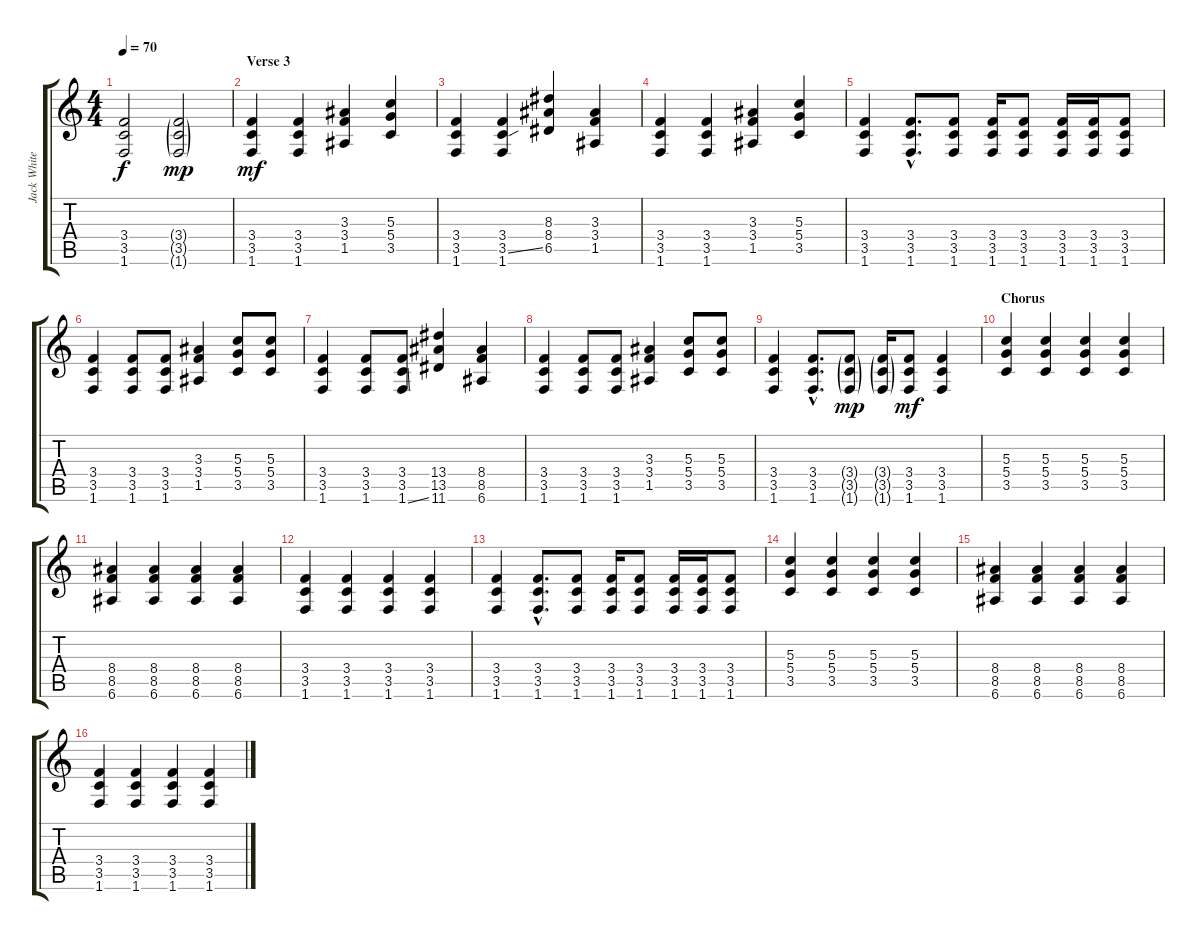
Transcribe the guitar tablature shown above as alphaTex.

\track ("Jack White (Guitar)" "Jack White") {instrument acousticguitarnylon}
\staff {score tabs}
\tuning (E4 B3 G3 D3 A2 E2) {hide}
\ts (4 4)
\tempo 70
\clef g2
\ks c
(3.4 3.5 1.6).2{dy f} (3.4{g} 3.5{g} 1.6{g}).2{dy mp} |
\section ("" "Verse 3")
(3.4 3.5 1.6).4{dy mf} (3.4 3.5 1.6).4 (3.3 3.4 1.5).4 (5.3 5.4 3.5).4 |
(3.4 3.5 1.6).4 (3.4 3.5{ss} 1.6).4 (8.3 8.4 6.5).4 (3.3 3.4 1.5).4 |
(3.4 3.5 1.6).4 (3.4 3.5 1.6).4 (3.3 3.4 1.5).4 (5.3 5.4 3.5).4 |
(3.4 3.5 1.6).4 (3.4{hac} 3.5{hac} 1.6{hac}).8{d} (3.4 3.5 1.6).8 (3.4 3.5 1.6).16 (3.4 3.5 1.6).8 (3.4 3.5 1.6).16 (3.4 3.5 1.6).16 (3.4 3.5 1.6).8 |
(3.4 3.5 1.6).4 (3.4 3.5 1.6).8 (3.4 3.5 1.6).8 (3.3 3.4 1.5).4 (5.3 5.4 3.5).8 (5.3 5.4 3.5).8 |
(3.4 3.5 1.6).4 (3.4 3.5 1.6).8 (3.4 3.5 1.6{ss}).8 (13.4 13.5 11.6).4 (8.4 8.5 6.6).4 |
(3.4 3.5 1.6).4 (3.4 3.5 1.6).8 (3.4 3.5 1.6).8 (3.3 3.4 1.5).4 (5.3 5.4 3.5).8 (5.3 5.4 3.5).8 |
(3.4 3.5 1.6).4 (3.4{hac} 3.5{hac} 1.6{hac}).8{d} (3.4{g} 3.5{g} 1.6{g}).8{dy mp} (3.4{g} 3.5{g} 1.6{g}).16 (3.4 3.5 1.6).8{dy mf} (3.4 3.5 1.6).4 |
\section ("" "Chorus")
(5.3 5.4 3.5).4 (5.3 5.4 3.5).4 (5.3 5.4 3.5).4 (5.3 5.4 3.5).4 |
(8.4 8.5 6.6).4 (8.4 8.5 6.6).4 (8.4 8.5 6.6).4 (8.4 8.5 6.6).4 |
(3.4 3.5 1.6).4 (3.4 3.5 1.6).4 (3.4 3.5 1.6).4 (3.4 3.5 1.6).4 |
(3.4 3.5 1.6).4 (3.4{hac} 3.5{hac} 1.6{hac}).8{d} (3.4 3.5 1.6).8 (3.4 3.5 1.6).16 (3.4 3.5 1.6).8 (3.4 3.5 1.6).16 (3.4 3.5 1.6).16 (3.4 3.5 1.6).8 |
(5.3 5.4 3.5).4 (5.3 5.4 3.5).4 (5.3 5.4 3.5).4 (5.3 5.4 3.5).4 |
(8.4 8.5 6.6).4 (8.4 8.5 6.6).4 (8.4 8.5 6.6).4 (8.4 8.5 6.6).4 |
(3.4 3.5 1.6).4 (3.4 3.5 1.6).4 (3.4 3.5 1.6).4 (3.4 3.5 1.6).4
